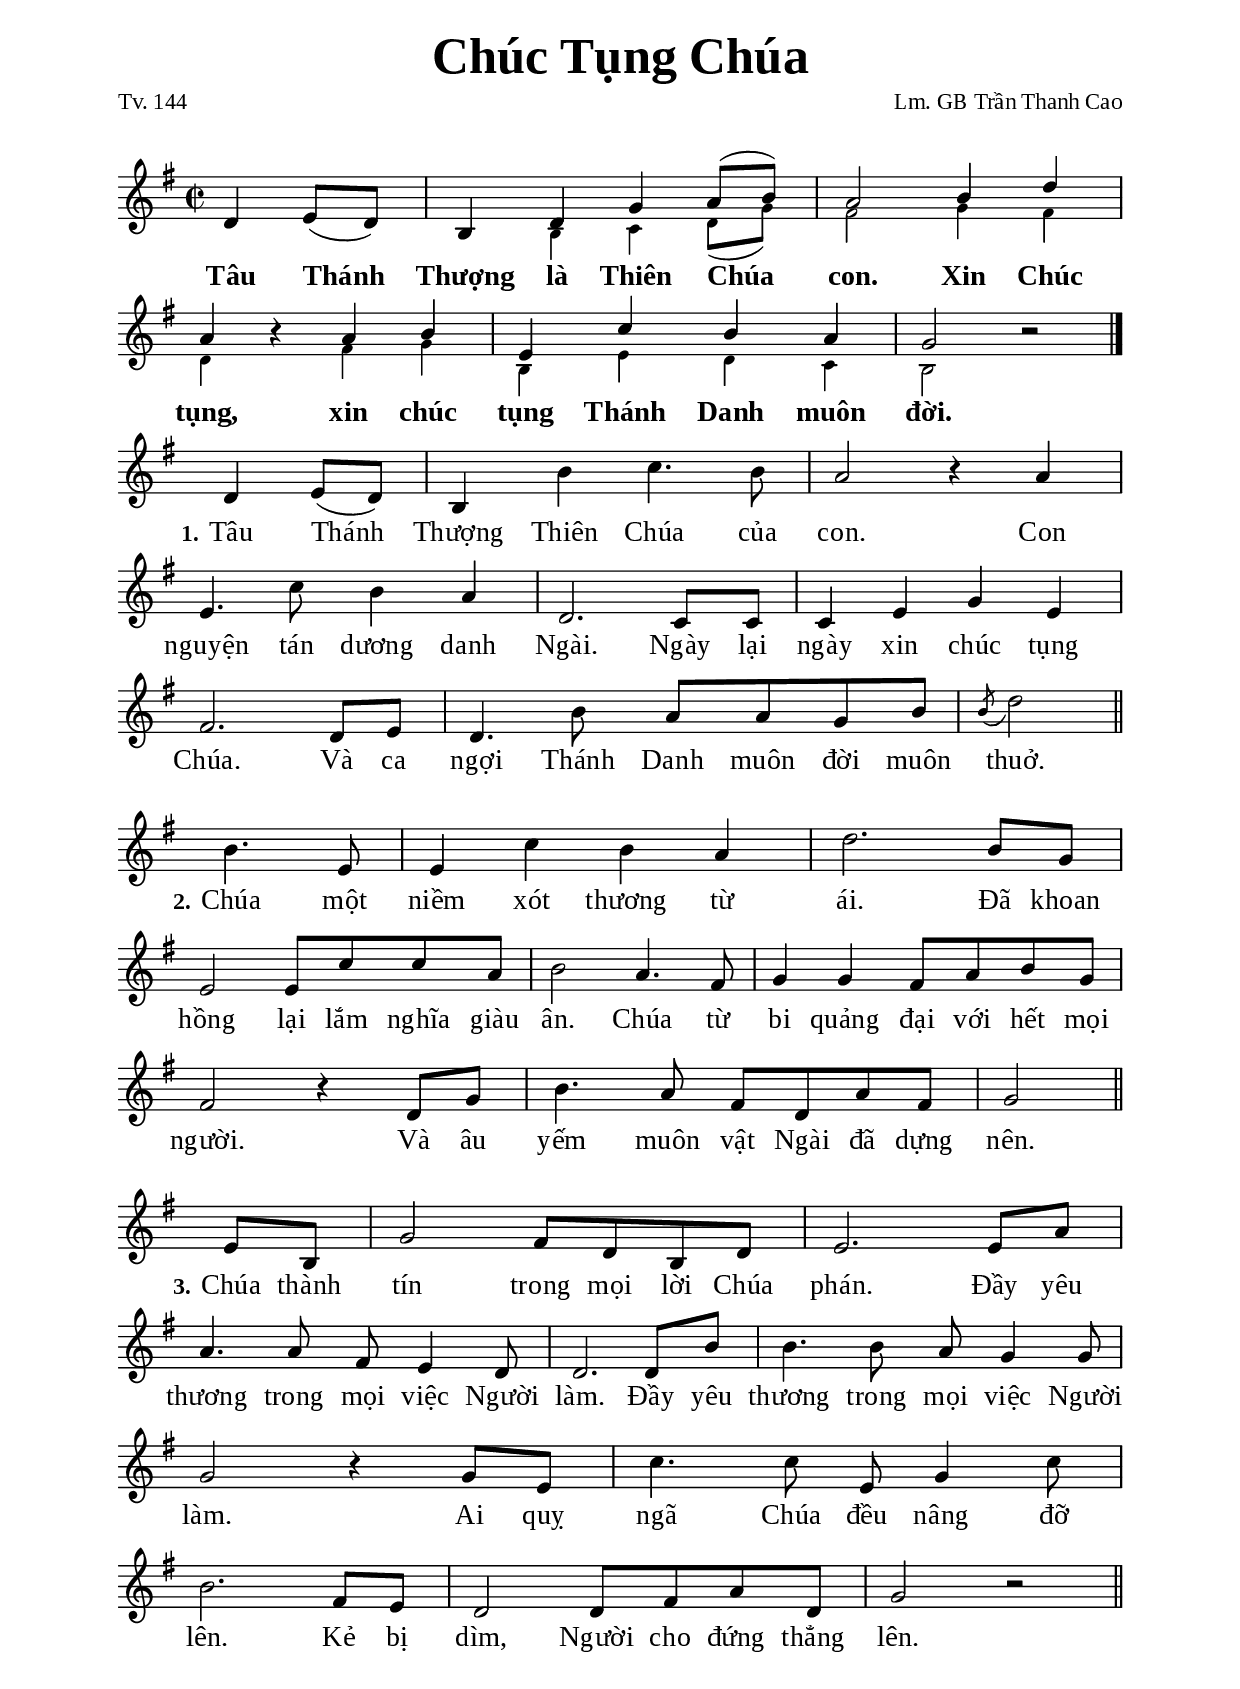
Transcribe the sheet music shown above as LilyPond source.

% Cài đặt chung
\version "2.22.1"
\include "english.ly"

\header {
  title = \markup { \fontsize #3 "Chúc Tụng Chúa" }
  poet = "Tv. 144"
  composer = "Lm. GB Trần Thanh Cao"
  arranger = " "
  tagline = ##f
}

\paper {
  #(set-paper-size "a4")
  top-margin = 10\mm
  bottom-margin = 10\mm
  left-margin = 20\mm
  right-margin = 20\mm
  indent = #0
  #(define fonts
    (make-pango-font-tree
      "Liberation Serif"
      "Liberation Serif"
      "Liberation Serif"
      (/ 20 20)))
  page-count = #1
}

% Nhạc điệp khúc
nhacDiepKhucSop = \relative c' {
  \partial 2 d4 e8 _(d) |
  b4 d g a8 (b) |
  a2 b4 d |
  a r a b |
  e, c' b a |
  g2 r \bar "|."
}

nhacDiepKhucBas = \relative c' {
  \override NoteHead.font-size = #-2
  \skip 2
  \skip 4 b4 c d8 (g) |
  fs2 g4 fs |
  d r fs g |
  b, e d c |
  b2 r
}

% Nhạc phiên khúc
nhacPhienKhucMot = \relative c' {
  \partial 2 d4 e8 (d) |
  b4 b' c4. b8 |
  a2 r4 a |
  e4. c'8 b4 a |
  d,2. c8 c |
  c4 e g e |
  fs2. d8 e |
  d4. b'8 a a g b |
  \acciaccatura b8 d2 \bar "||"
}

nhacPhienKhucHai = \relative c'' {
  \partial 2 b4. e,8 |
  e4 c' b a |
  d2. b8 g |
  e2 e8 c' c a |
  b2 a4. fs8 |
  g4 g fs8 a b g |
  fs2 r4 d8 g |
  b4. a8 fs d a' fs |
  g2 \bar "||"
}

nhacPhienKhucBa = \relative c' {
  \partial 4 e8 b |
  g'2 fs8 d b d |
  e2. e8 a |
  a4. a8 fs e4 d8 |
  d2. d8 b' |
  b4. b8 a g4 g8 |
  g2 r4 g8 e |
  c'4. c8 e, g4 c8 |
  b2. fs8 e |
  d2 d8 fs a d, |
  g2 r \bar "||"
}

% Lời điệp khúc
loiDiepKhuc = \lyricmode {
  \override Lyrics.LyricText.font-series = #'bold
  Tâu Thánh Thượng là Thiên Chúa con.
  Xin Chúc tụng, xin chúc tụng Thánh Danh muôn đời.
}

% Lời phiên khúc
loiPhienKhucMot = \lyricmode {
  \set stanza = #"1."
  Tâu Thánh Thượng Thiên Chúa của con.
  Con nguyện tán dương danh Ngài.
  Ngày lại ngày xin chúc tụng Chúa.
  Và ca ngợi Thánh Danh muôn đời muôn thuở.
}

loiPhienKhucHai = \lyricmode {
  \set stanza = #"2."
  Chúa một niềm xót thương từ ái.
  Đã khoan hồng lại lắm nghĩa giàu ân.
  Chúa từ bi quảng đại với hết mọi người.
  Và âu yếm muôn vật Ngài đã dựng nên.
}

loiPhienKhucBa = \lyricmode {
  \set stanza = #"3."
  Chúa thành tín trong mọi lời Chúa phán.
  Đầy yêu thương trong mọi việc Người làm.
  Đầy yêu thương trong mọi việc Người làm.
  Ai quỵ ngã Chúa đều nâng đỡ lên.
  Kẻ bị dìm, Người cho đứng thẳng lên.
}


% Dàn trang
\score {
  \new ChoirStaff <<
    \new Staff = diepKhuc \with {
        \consists "Merge_rests_engraver"
        %\magnifyStaff #(magstep +1)
      }
      <<
      \new Voice = beSop {
        \voiceOne \key g \major \time 2/2 \nhacDiepKhucSop
      }
      \new Voice = beBas {
        \voiceTwo \key g \major \time 2/2 \nhacDiepKhucBas
      }
    >>
    \new Lyrics \lyricsto beSop \loiDiepKhuc
  >>
  \layout {
    \override Lyrics.LyricText.font-series = #'bold
    \override Lyrics.LyricText.font-size = #+2
    \override Lyrics.LyricSpace.minimum-distance = #3.0
    \override Score.BarNumber.break-visibility = ##(#f #f #f)
    \override Score.SpacingSpanner.uniform-stretching = ##t
  }
}

\score {
  \new ChoirStaff <<
    \new Staff = phienKhuc \with {
        %\magnifyStaff #(magstep +1)
      }
      <<
      \new Voice = beSop {
        \key g \major \time 2/2 \nhacPhienKhucMot
      }
    >>
    \new Lyrics \lyricsto beSop \loiPhienKhucMot
  >>
  \layout {
    \override Staff.TimeSignature.transparent = ##t
    \override Lyrics.LyricText.font-size = #+2
    \override Lyrics.LyricSpace.minimum-distance = #2.5
    \override Score.BarNumber.break-visibility = ##(#f #f #f)
    \override Score.SpacingSpanner.uniform-stretching = ##t
  }
}

\score {
  \new ChoirStaff <<
    \new Staff = phienKhuc \with {
        %\magnifyStaff #(magstep +1)
      }
      <<
      \new Voice = beSop {
        \key g \major \time 2/2 \nhacPhienKhucHai
      }
    >>
    \new Lyrics \lyricsto beSop \loiPhienKhucHai
  >>
  \layout {
    \override Staff.TimeSignature.transparent = ##t
    \override Lyrics.LyricText.font-size = #+2
    \override Lyrics.LyricSpace.minimum-distance = #1.8
    \override Score.BarNumber.break-visibility = ##(#f #f #f)
    \override Score.SpacingSpanner.uniform-stretching = ##t
  }
}

\score {
  \new ChoirStaff <<
    \new Staff = phienKhuc \with {
        %\magnifyStaff #(magstep +1)
      }
      <<
      \new Voice = beSop {
        \key g \major \time 2/2 \nhacPhienKhucBa
      }
    >>
    \new Lyrics \lyricsto beSop \loiPhienKhucBa
  >>
  \layout {
    \override Staff.TimeSignature.transparent = ##t
    \override Lyrics.LyricText.font-size = #+2
    \override Lyrics.LyricSpace.minimum-distance = #1.5
    \override Score.BarNumber.break-visibility = ##(#f #f #f)
    \override Score.SpacingSpanner.uniform-stretching = ##t
  }
}
